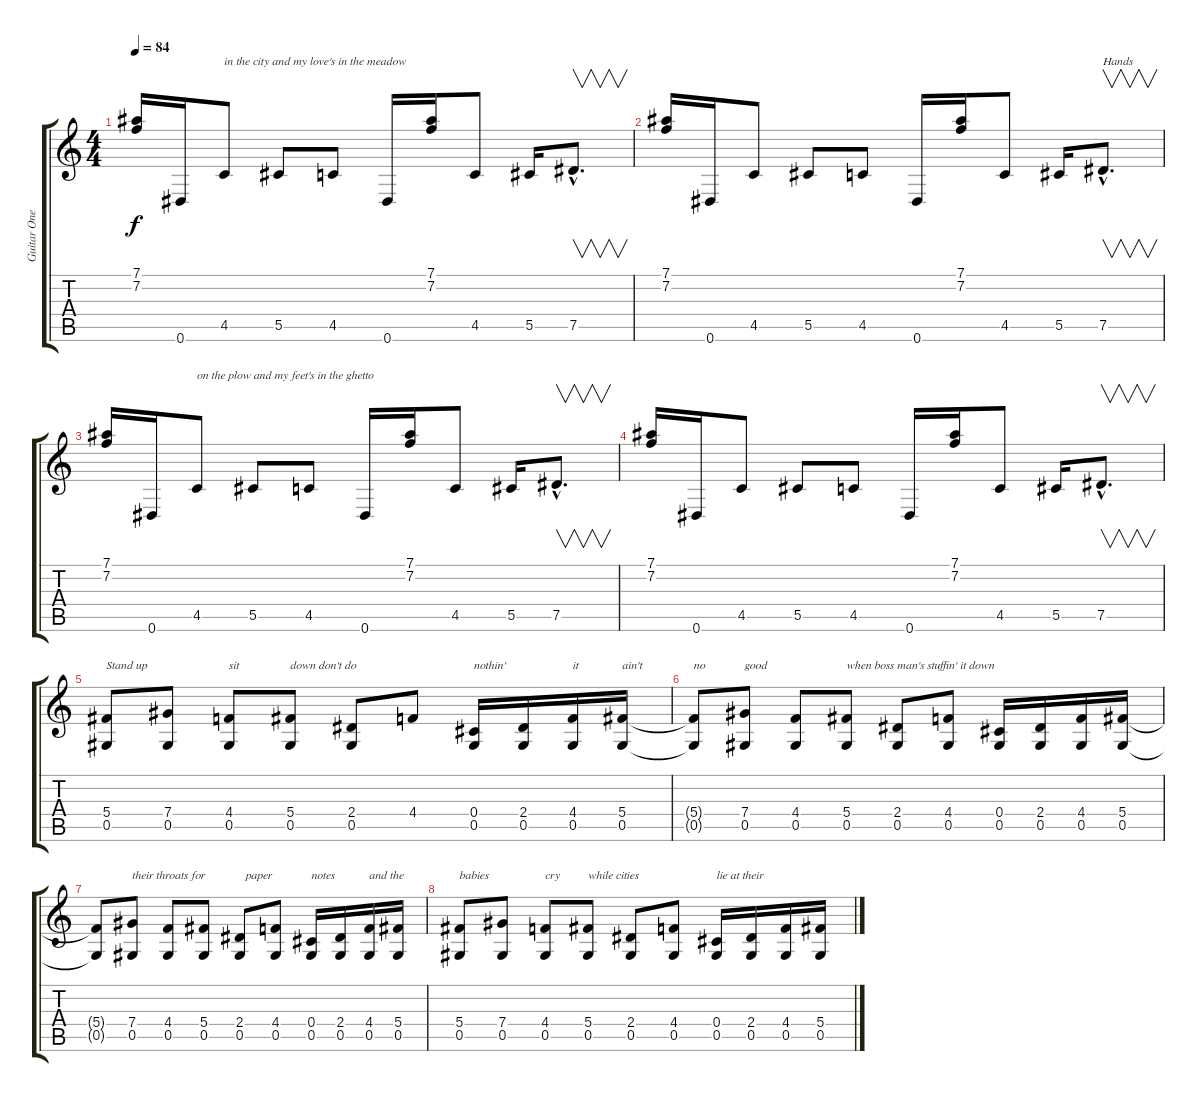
\track ("Guitar One" "Guitar One") {instrument distortionguitar}
\staff {score tabs}
\tuning (Eb4 Bb3 Gb3 Db3 Ab2 Eb2) {hide}
\ts (4 4)
\tempo 84
\clef g2
\ks c
(7.1 7.2).16{dy f} 0.6.16 4.5.8{txt "in the city and my love's in the meadow"} 5.5.8 4.5.8 0.6.16 (7.1 7.2).16 4.5.8 5.5.16 7.5{hac}.8{v d} |
(7.1 7.2).16 0.6.16 4.5.8 5.5.8 4.5.8 0.6.16 (7.1 7.2).16 4.5.8 5.5.16 7.5{hac}.8{v d txt "Hands"} |
(7.1 7.2).16 0.6.16 4.5.8{txt "on the plow and my feet's in the ghetto"} 5.5.8 4.5.8 0.6.16 (7.1 7.2).16 4.5.8 5.5.16 7.5{hac}.8{v d} |
(7.1 7.2).16 0.6.16 4.5.8 5.5.8 4.5.8 0.6.16 (7.1 7.2).16 4.5.8 5.5.16 7.5{hac}.8{v d} |
(5.4 0.5).8{txt "Stand up"} (7.4 0.5).8 (4.4 0.5).8{txt "sit"} (5.4 0.5).8{txt "down don't do"} (2.4 0.5).8 4.4.8 (0.4 0.5).16{txt "nothin'"} (2.4 0.5).16 (4.4 0.5).16{txt "it"} (5.4 0.5).16{txt "ain't"} |
(5.4{t} 0.5{t}).8{txt "no"} (7.4 0.5).8{txt "good"} (4.4 0.5).8 (5.4 0.5).8{txt "when boss man's stuffin' it down"} (2.4 0.5).8 (4.4 0.5).8 (0.4 0.5).16 (2.4 0.5).16 (4.4 0.5).16 (5.4 0.5).16 |
(5.4{t} 0.5{t}).8 (7.4 0.5).8{txt "their throats for"} (4.4 0.5).8 (5.4 0.5).8 (2.4 0.5).8{txt "  paper"} (4.4 0.5).8 (0.4 0.5).16{txt "notes"} (2.4 0.5).16 (4.4 0.5).16{txt "and the"} (5.4 0.5).16 |
(5.4 0.5).8{txt "babies"} (7.4 0.5).8 (4.4 0.5).8{txt "cry"} (5.4 0.5).8{txt "while cities"} (2.4 0.5).8 (4.4 0.5).8 (0.4 0.5).16{txt "lie at their"} (2.4 0.5).16 (4.4 0.5).16 (5.4 0.5).16
